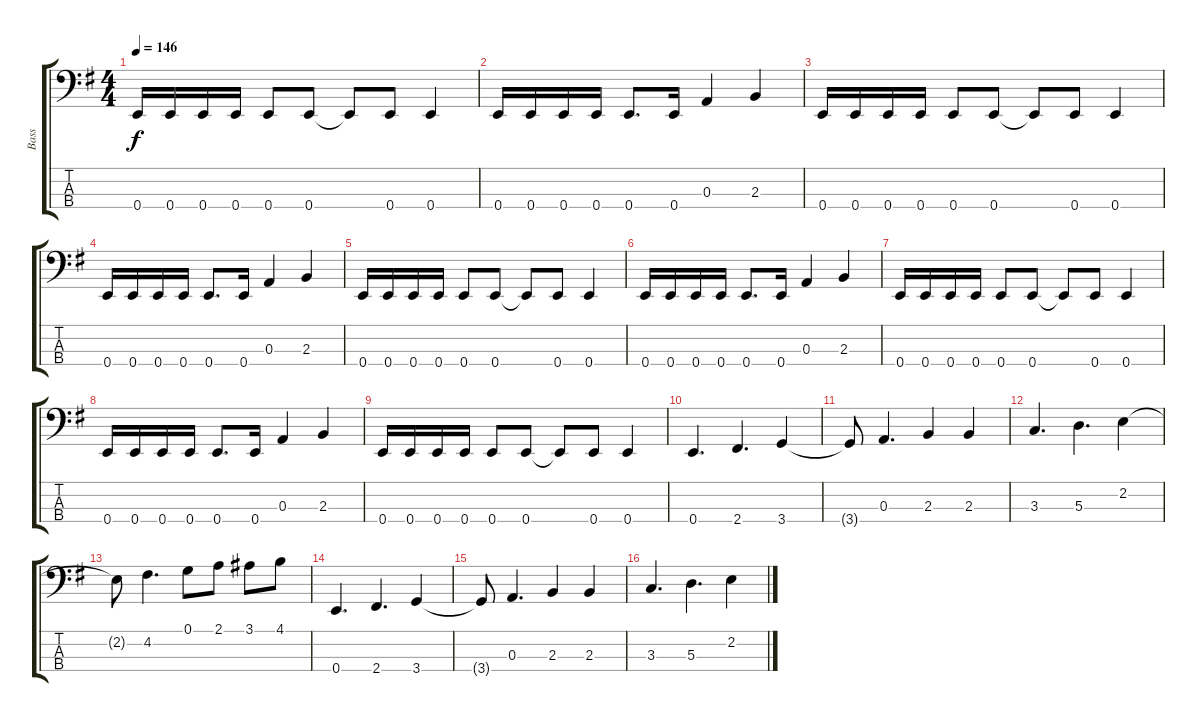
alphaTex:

\track ("Bass" "Bass") {instrument electricbassfinger}
\staff {score tabs}
\tuning (G2 D2 A1 E1) {hide}
\ts (4 4)
\tempo 146
\clef f4
\ks g
0.4.16{dy f} 0.4.16 0.4.16 0.4.16 0.4.8 0.4.8 0.4{t}.8 0.4.8 0.4.4 |
0.4.16 0.4.16 0.4.16 0.4.16 0.4.8{d} 0.4.16 0.3.4 2.3.4 |
0.4.16 0.4.16 0.4.16 0.4.16 0.4.8 0.4.8 0.4{t}.8 0.4.8 0.4.4 |
0.4.16 0.4.16 0.4.16 0.4.16 0.4.8{d} 0.4.16 0.3.4 2.3.4 |
0.4.16 0.4.16 0.4.16 0.4.16 0.4.8 0.4.8 0.4{t}.8 0.4.8 0.4.4 |
0.4.16 0.4.16 0.4.16 0.4.16 0.4.8{d} 0.4.16 0.3.4 2.3.4 |
0.4.16 0.4.16 0.4.16 0.4.16 0.4.8 0.4.8 0.4{t}.8 0.4.8 0.4.4 |
0.4.16 0.4.16 0.4.16 0.4.16 0.4.8{d} 0.4.16 0.3.4 2.3.4 |
0.4.16 0.4.16 0.4.16 0.4.16 0.4.8 0.4.8 0.4{t}.8 0.4.8 0.4.4 |
0.4.4{d} 2.4.4{d} 3.4.4 |
3.4{t}.8 0.3.4{d} 2.3.4 2.3.4 |
3.3.4{d} 5.3.4{d} 2.2.4 |
2.2{t}.8 4.2.4{d} 0.1.8 2.1.8 3.1.8 4.1.8 |
0.4.4{d} 2.4.4{d} 3.4.4 |
3.4{t}.8 0.3.4{d} 2.3.4 2.3.4 |
3.3.4{d} 5.3.4{d} 2.2.4
